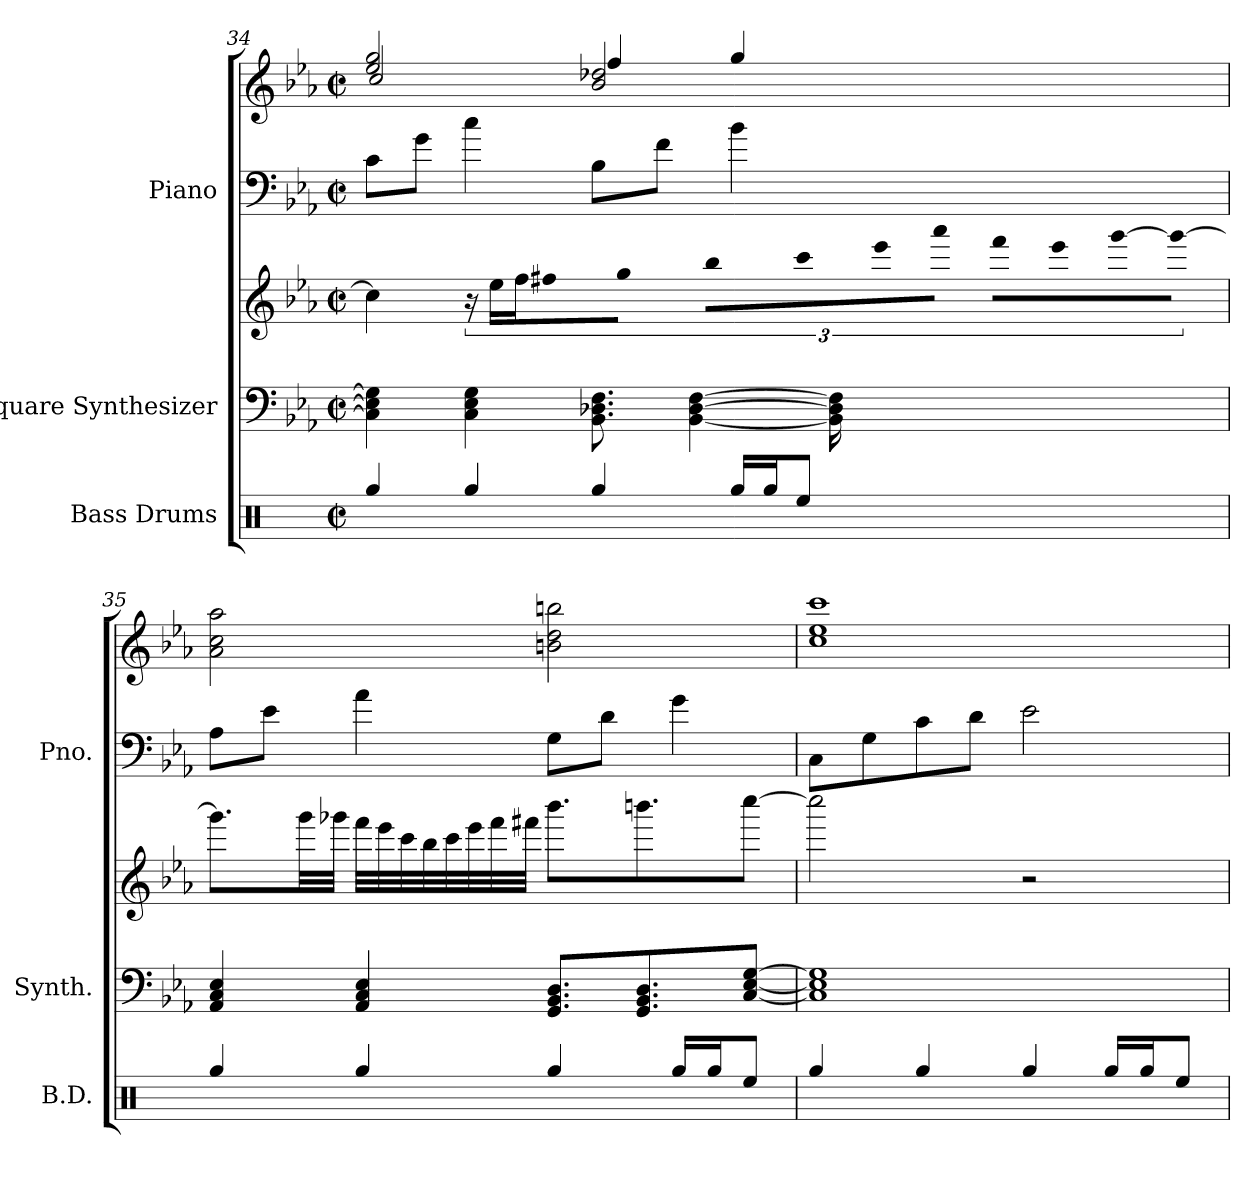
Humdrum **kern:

**kern	**kern	**kern	**kern	**kern
*part3	*part2	*part2	*part1	*part1
*staff5	*staff4	*staff3	*staff2	*staff1
*I"Bass Drums	*I"Square Synthesizer	*	*I"Piano	*
*I'B.D.	*I'Synth.	*	*I'Pno.	*
!!LO:LB:g=z
*clefX	*clefF4	*clefG2	*clefF4	*clefG2
*k[]	*k[b-e-a-]	*k[b-e-a-]	*k[b-e-a-]	*k[b-e-a-]
*M2/2	*M2/2	*M2/2	*M2/2	*M2/2
*met(c|)	*met(c|)	*met(c|)	*met(c|)	*met(c|)
=34	=34	=34	=34	=34
*	*	*	*	*^
4Rgg/	4C\] 4E-\] 4G\]	4cc\]	8c\L	2ee-/ 2gg/	2cc/
.	.	.	8g\J	.	.
4Rgg/	4C\ 4E-\ 4G\	24r	4cc\	.	.
.	.	24ee-\LL	.	.	.
.	.	24ff\	.	.	.
.	.	16ff#X\	.	.	.
.	.	16gg\JJ	.	.	.
4Rgg/	8.BB-\ 8.D-X\ 8.F\	16bb-\LL	8B-\L	2b-/ 2dd-X/	4ff/
.	.	16ccc\	.	.	.
.	.	16eee-\	8f\J	.	.
.	[4BB-\ [4D-\ [4F\	16aaa-\JJ	.	.	.
16Rgg/LL	.	16fff\LL	4b-\	.	4gg/
16Rgg/J	.	16eee-\	.	.	.
8Ree/J	.	[16ggg\	.	.	.
.	16BB-\] 16D-\] 16F\]	16ggg\JJ_	.	.	.
*	*	*	*	*v	*v
=35	=35	=35	=35	=35
4Rgg/	4AA-/ 4C/ 4E-/	8.ggg\L]	8A-\L	2a-\ 2cc\ 2aa-\
.	.	.	8e-\J	.
.	.	32ggg\LL	.	.
.	.	32ggg-X\JJJ	.	.
4Rgg/	4AA-/ 4C/ 4E-/	32fff\LLL	4a-\	.
.	.	32eee-\	.	.
.	.	32ccc\	.	.
.	.	32bb-\	.	.
.	.	32ccc\	.	.
.	.	32eee-\	.	.
.	.	32fff\	.	.
.	.	32fff#X\JJJ	.	.
4Rgg/	8.GG/ 8.BB-/ 8.D/L	8.bbb-\L	8G\L	2bn\ 2dd\ 2bbn\
.	.	.	8d\J	.
.	8.GG/ 8.BB-/ 8.D/	8.bbbn\	.	.
16Rgg/LL	.	.	4g\	.
16Rgg/J	.	.	.	.
8Ree/J	[8C/ [8E-/ [8G/J	[8cccc\J	.	.
!!LO:PB:g=z
=36	=36	=36	=36	=36
4Rgg/	1C] 1E-] 1G]	2cccc\]	8C\L	1cc 1ee- 1ccc
.	.	.	8G\	.
4Rgg/	.	.	8c\	.
.	.	.	8d\J	.
4Rgg/	.	2r	2e-\	.
16Rgg/LL	.	.	.	.
16Rgg/J	.	.	.	.
8Ree/J	.	.	.	.
=	=	=	=	=
*-	*-	*-	*-	*-
